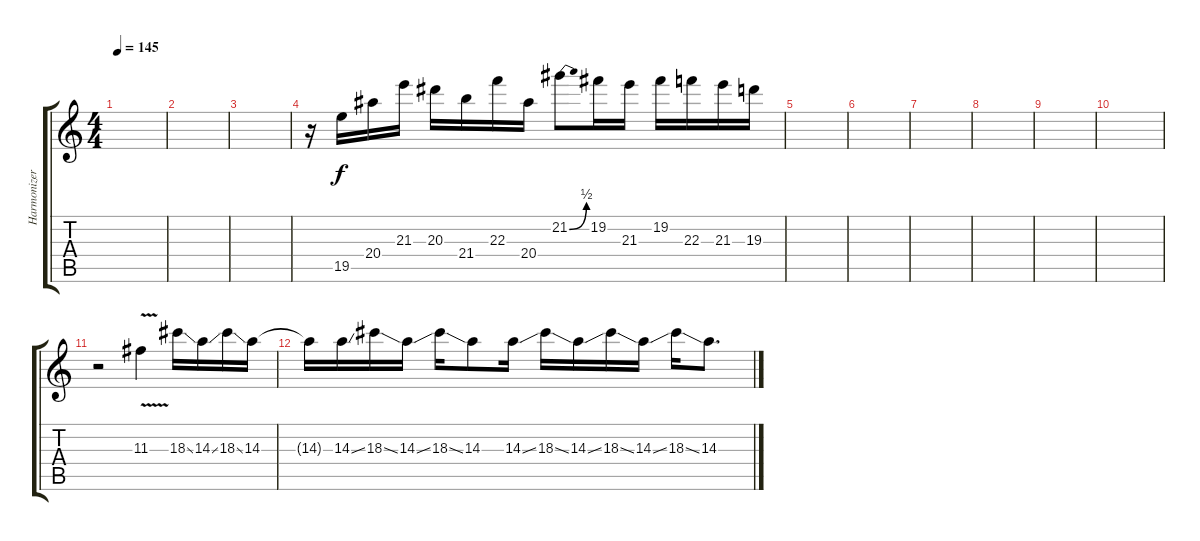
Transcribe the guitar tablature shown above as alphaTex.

\track ("Harmonizer 1 Guitar 1" "Harmonizer") {instrument overdrivenguitar}
\staff {score tabs}
\tuning (E4 B3 G3 D3 A2 E2) {hide}
\ts (4 4)
\tempo 145
\clef g2
\ks c
|
|
|
r.16 19.5.16 20.4.16 21.3.16 20.3.16 21.4.16 22.3.16 20.4.16 21.2{be (bend 0 0 60 2)}.8 19.2.16 21.3.16 19.2.16 22.3.16 21.3.16 19.3.16 |
|
|
|
|
|
|
r.2 11.3{v}.4 18.3{ss}.16 14.3{ss}.16 18.3{ss}.16 14.3.16 |
14.3{t}.16 14.3{ss}.16 18.3{ss}.16 14.3{ss}.16 18.3{ss}.16 14.3.8 14.3{ss}.16 18.3{ss}.16 14.3{ss}.16 18.3{ss}.16 14.3{ss}.16 18.3{ss}.16 14.3.8{d}
